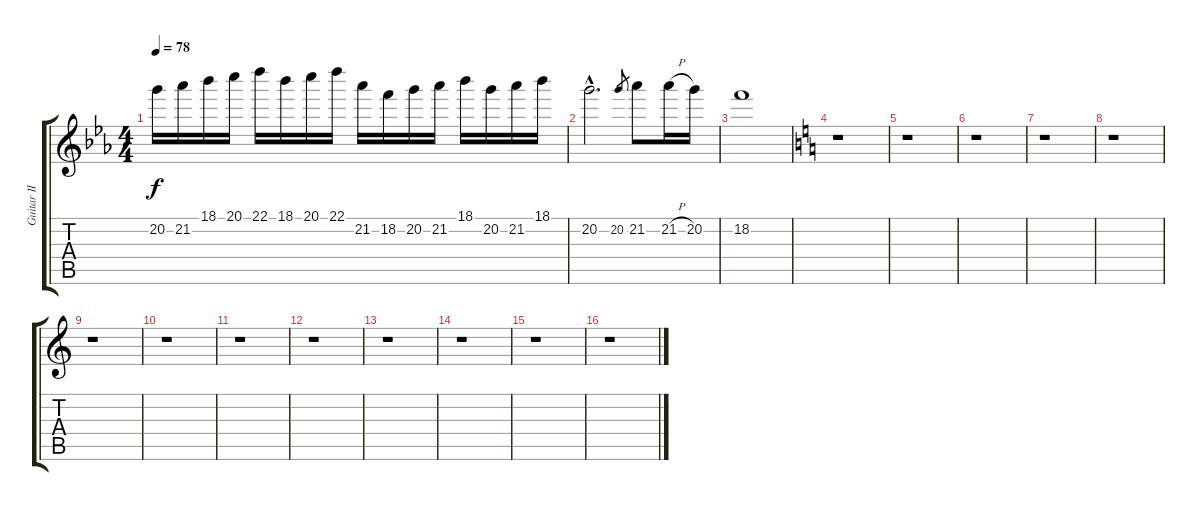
\track ("Guitar II" "Guitar II") {instrument overdrivenguitar}
\staff {score tabs}
\tuning (E4 B3 G3 D3 A2 E2) {hide}
\ts (4 4)
\tempo 78
\clef g2
\ks eb
20.2.16{dy f} 21.2.16 18.1.16 20.1.16 22.1.16 18.1.16 20.1.16 22.1.16 21.2.16 18.2.16 20.2.16 21.2.16 18.1.16 20.2.16 21.2.16 18.1.16 |
20.2{hac}.2{d} 20.2.8{gr} 21.2.8 21.2{h}.16 20.2.16 |
18.2.1 |
\ks c
r.1 |
r.1 |
r.1 |
r.1 |
r.1 |
r.1 |
r.1 |
r.1 |
r.1 |
r.1 |
r.1 |
r.1 |
r.1
